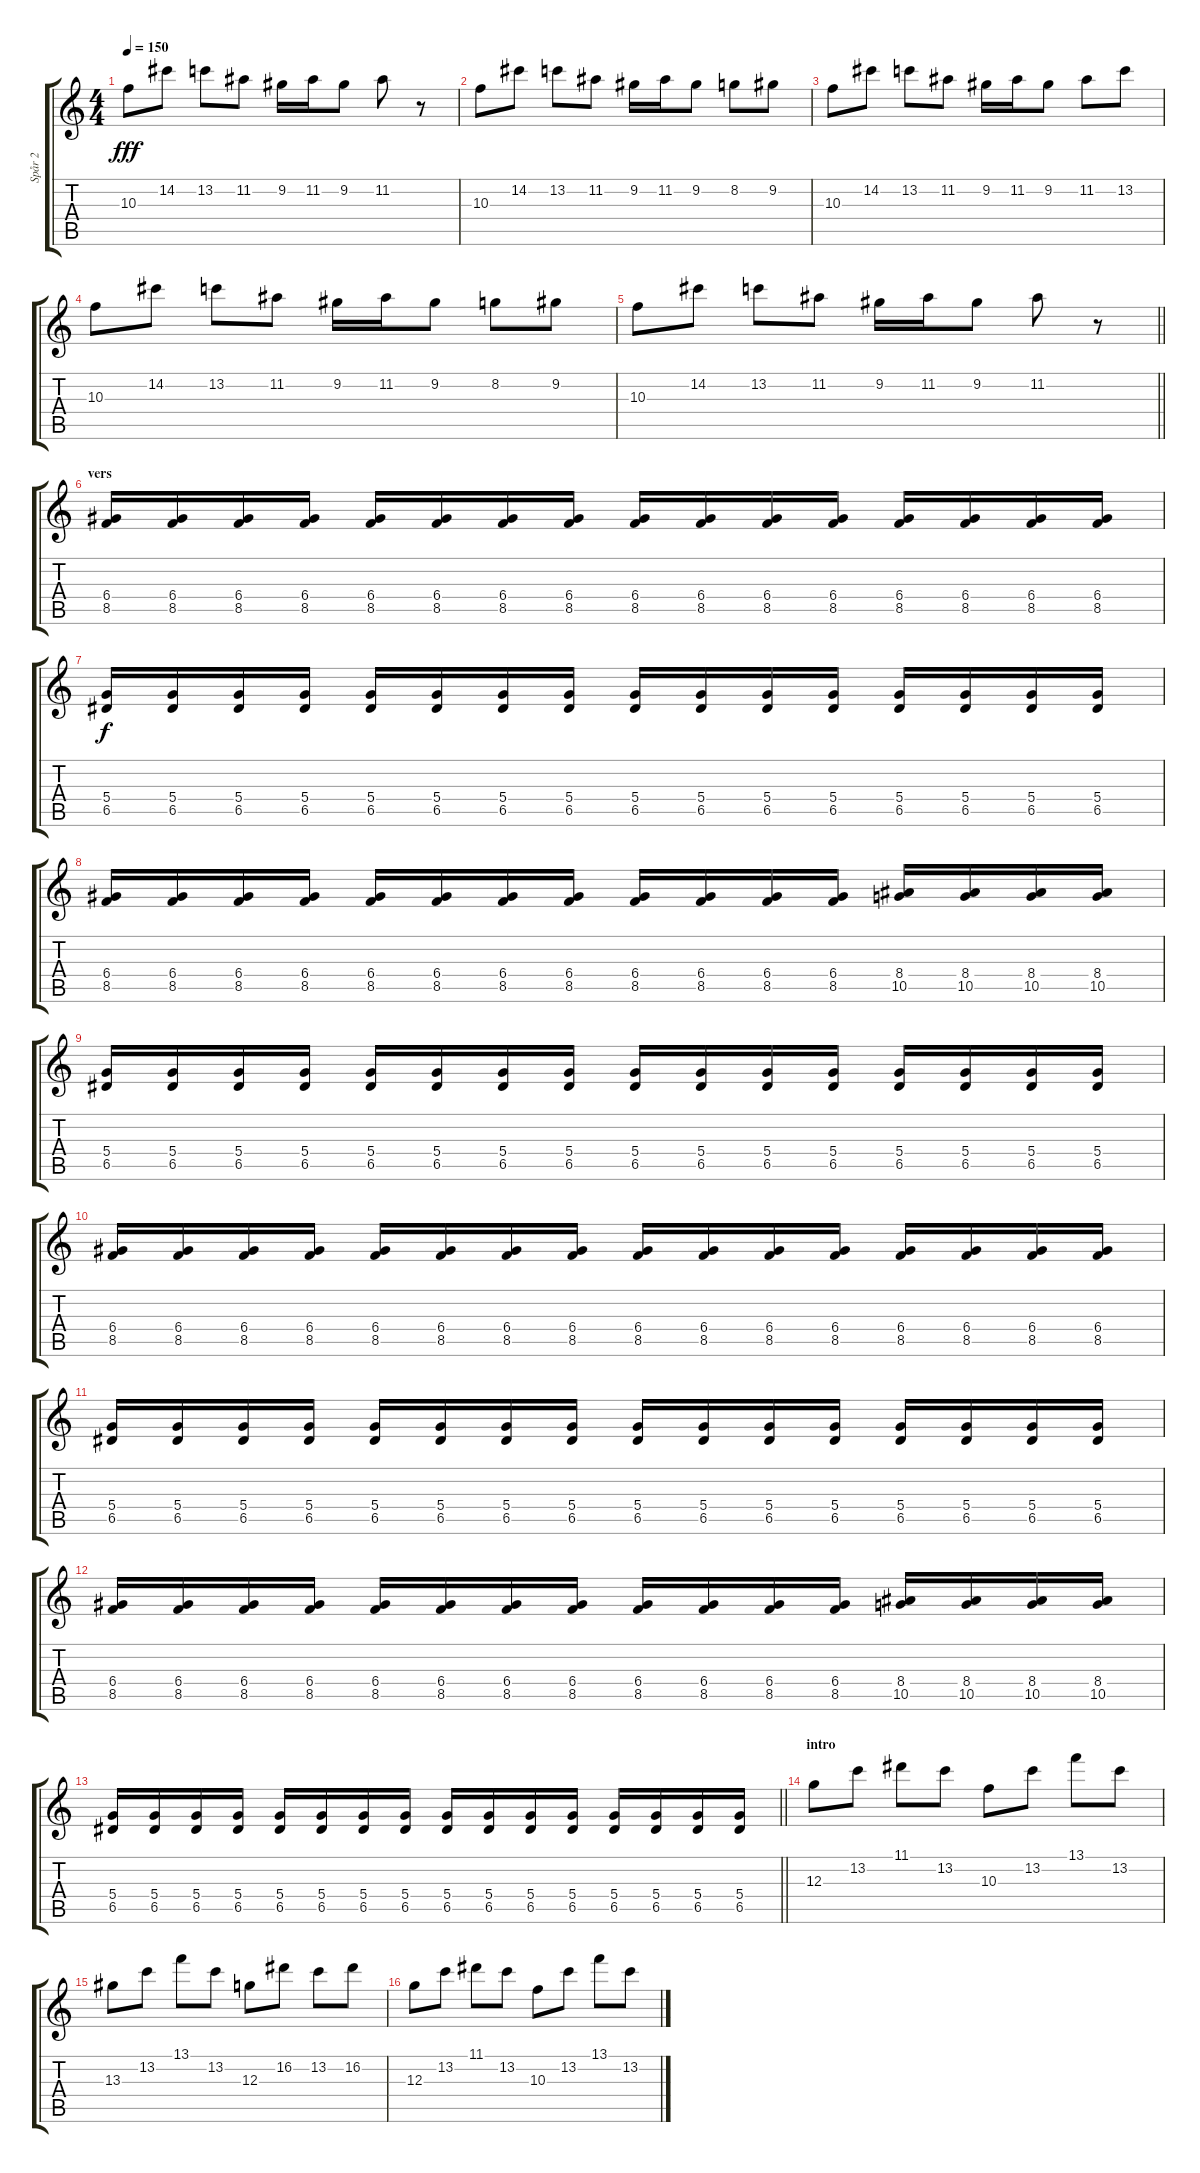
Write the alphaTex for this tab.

\track ("Spår 2" "Spår 2") {instrument distortionguitar}
\staff {score tabs}
\tuning (E4 B3 G3 D3 A2 E2) {hide}
\ts (4 4)
\tempo 150
\clef g2
\ks c
10.3.8{dy fff} 14.2.8 13.2.8 11.2.8 9.2.16 11.2.16 9.2.8 11.2.8 r.8 |
10.3.8 14.2.8 13.2.8 11.2.8 9.2.16 11.2.16 9.2.8 8.2.8 9.2.8 |
10.3.8 14.2.8 13.2.8 11.2.8 9.2.16 11.2.16 9.2.8 11.2.8 13.2.8 |
10.3.8 14.2.8 13.2.8 11.2.8 9.2.16 11.2.16 9.2.8 8.2.8 9.2.8 |
\barLineRight lightlight
10.3.8 14.2.8 13.2.8 11.2.8 9.2.16 11.2.16 9.2.8 11.2.8 r.8 |
\section ("" "vers")
(6.4 8.5).16 (6.4 8.5).16 (6.4 8.5).16 (6.4 8.5).16 (6.4 8.5).16 (6.4 8.5).16 (6.4 8.5).16 (6.4 8.5).16 (6.4 8.5).16 (6.4 8.5).16 (6.4 8.5).16 (6.4 8.5).16 (6.4 8.5).16 (6.4 8.5).16 (6.4 8.5).16 (6.4 8.5).16 |
(5.4 6.5).16{dy f} (5.4 6.5).16 (5.4 6.5).16 (5.4 6.5).16 (5.4 6.5).16 (5.4 6.5).16 (5.4 6.5).16 (5.4 6.5).16 (5.4 6.5).16 (5.4 6.5).16 (5.4 6.5).16 (5.4 6.5).16 (5.4 6.5).16 (5.4 6.5).16 (5.4 6.5).16 (5.4 6.5).16 |
(6.4 8.5).16 (6.4 8.5).16 (6.4 8.5).16 (6.4 8.5).16 (6.4 8.5).16 (6.4 8.5).16 (6.4 8.5).16 (6.4 8.5).16 (6.4 8.5).16 (6.4 8.5).16 (6.4 8.5).16 (6.4 8.5).16 (8.4 10.5).16 (8.4 10.5).16 (8.4 10.5).16 (8.4 10.5).16 |
(5.4 6.5).16 (5.4 6.5).16 (5.4 6.5).16 (5.4 6.5).16 (5.4 6.5).16 (5.4 6.5).16 (5.4 6.5).16 (5.4 6.5).16 (5.4 6.5).16 (5.4 6.5).16 (5.4 6.5).16 (5.4 6.5).16 (5.4 6.5).16 (5.4 6.5).16 (5.4 6.5).16 (5.4 6.5).16 |
(6.4 8.5).16 (6.4 8.5).16 (6.4 8.5).16 (6.4 8.5).16 (6.4 8.5).16 (6.4 8.5).16 (6.4 8.5).16 (6.4 8.5).16 (6.4 8.5).16 (6.4 8.5).16 (6.4 8.5).16 (6.4 8.5).16 (6.4 8.5).16 (6.4 8.5).16 (6.4 8.5).16 (6.4 8.5).16 |
(5.4 6.5).16 (5.4 6.5).16 (5.4 6.5).16 (5.4 6.5).16 (5.4 6.5).16 (5.4 6.5).16 (5.4 6.5).16 (5.4 6.5).16 (5.4 6.5).16 (5.4 6.5).16 (5.4 6.5).16 (5.4 6.5).16 (5.4 6.5).16 (5.4 6.5).16 (5.4 6.5).16 (5.4 6.5).16 |
(6.4 8.5).16 (6.4 8.5).16 (6.4 8.5).16 (6.4 8.5).16 (6.4 8.5).16 (6.4 8.5).16 (6.4 8.5).16 (6.4 8.5).16 (6.4 8.5).16 (6.4 8.5).16 (6.4 8.5).16 (6.4 8.5).16 (8.4 10.5).16 (8.4 10.5).16 (8.4 10.5).16 (8.4 10.5).16 |
\barLineRight lightlight
(5.4 6.5).16 (5.4 6.5).16 (5.4 6.5).16 (5.4 6.5).16 (5.4 6.5).16 (5.4 6.5).16 (5.4 6.5).16 (5.4 6.5).16 (5.4 6.5).16 (5.4 6.5).16 (5.4 6.5).16 (5.4 6.5).16 (5.4 6.5).16 (5.4 6.5).16 (5.4 6.5).16 (5.4 6.5).16 |
\section ("" "intro")
12.3.8 13.2.8 11.1.8 13.2.8 10.3.8 13.2.8 13.1.8 13.2.8 |
13.3.8 13.2.8 13.1.8 13.2.8 12.3.8 16.2.8 13.2.8 16.2.8 |
12.3.8 13.2.8 11.1.8 13.2.8 10.3.8 13.2.8 13.1.8 13.2.8
